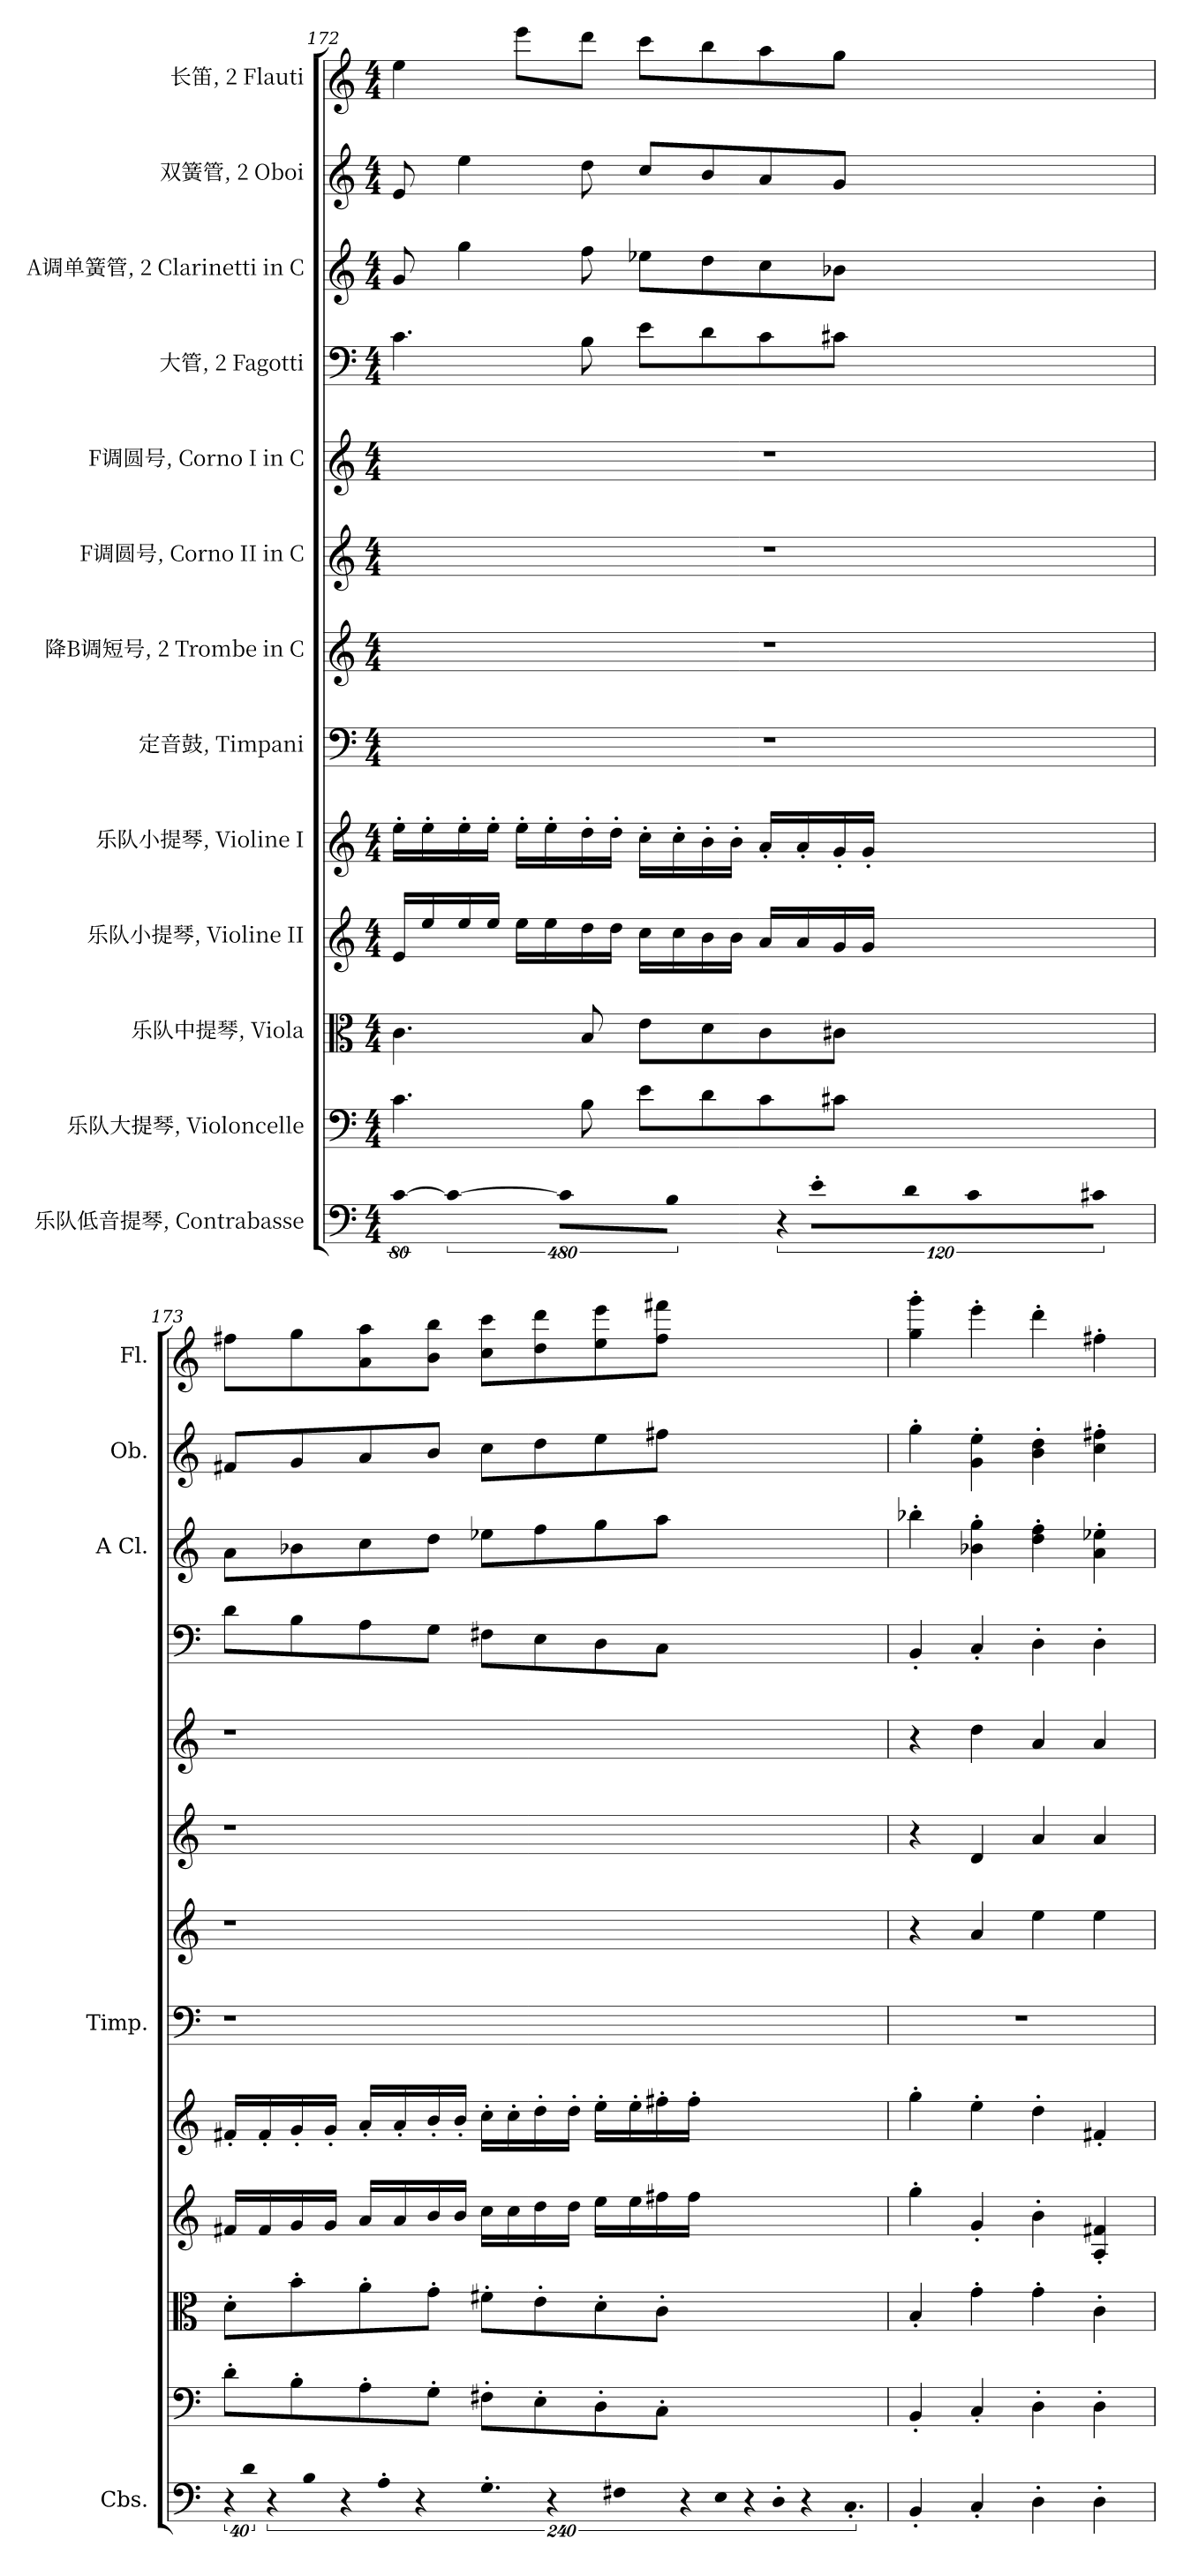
**kern	**kern	**kern	**kern	**kern	**kern	**kern	**kern	**kern	**kern	**kern	**kern	**kern
*part13	*part12	*part11	*part10	*part9	*part8	*part7	*part6	*part5	*part4	*part3	*part2	*part1
*staff13	*staff12	*staff11	*staff10	*staff9	*staff8	*staff7	*staff6	*staff5	*staff4	*staff3	*staff2	*staff1
*I"乐队低音提琴, Contrabasse	*I"乐队大提琴, Violoncelle	*I"乐队中提琴, Viola	*I"乐队小提琴, Violine II	*I"乐队小提琴, Violine I	*I"定音鼓, Timpani	*I"降B调短号, 2 Trombe in C	*I"F调圆号, Corno II in C	*I"F调圆号, Corno I in C	*I"大管, 2 Fagotti	*I"A调单簧管, 2 Clarinetti in C	*I"双簧管, 2 Oboi	*I"长笛, 2 Flauti
*I'Cbs.	*	*	*	*	*I'Timp.	*	*	*	*	*I'A Cl.	*I'Ob.	*I'Fl.
!!LO:PB:g=z
*clefF4	*clefF4	*clefC3	*clefG2	*clefG2	*clefF4	*clefG2	*clefG2	*clefG2	*clefF4	*clefG2	*clefG2	*clefG2
*ITrd7c12	*	*	*	*	*	*ITrd1c2	*ITrd4c7	*ITrd4c7	*	*ITrd2c3	*	*
*k[]	*k[]	*k[]	*k[]	*k[]	*k[]	*k[b-e-]	*k[b-]	*k[b-]	*k[]	*k[f#c#g#]	*k[]	*k[]
*M4/4	*M4/4	*M4/4	*M4/4	*M4/4	*M4/4	*M4/4	*M4/4	*M4/4	*M4/4	*M4/4	*M4/4	*M4/4
*MM198	*MM198	*MM198	*MM198	*MM198	*MM198	*MM198	*MM198	*MM198	*MM198	*MM198	*MM198	*MM198
=172	=172	=172	=172	=172	=172	=172	=172	=172	=172	=172	=172	=172
!LO:N:vis=8	!	!	!	!	!	!	!	!	!	!	!	!
[640%71C\	4.c\	4.c\	16e/LL	16ee'\LL	1r	1r	1r	1r	4.c\	8e/	8e/	4ee\
.	.	.	16ee/	16ee'\	.	.	.	.	.	.	.	.
!LO:N:vis=4	!	!	!	!	!	!	!	!	!	!	!	!
1920%427C\_	.	.	.	.	.	.	.	.	.	.	.	.
.	.	.	16ee/	16ee'\	.	.	.	.	.	4ee\	4ee\	.
.	.	.	16ee/JJ	16ee'\JJ	.	.	.	.	.	.	.	.
.	.	.	16ee\LL	16ee'\LL	.	.	.	.	.	.	.	8eee\L
.	.	.	16ee\	16ee'\	.	.	.	.	.	.	.	.
!LO:N:vis=16	!	!	!	!	!	!	!	!	!	!	!	!
1920%107C\KL]	.	.	.	.	.	.	.	.	.	.	.	.
.	8B\	8B/	16dd\	16dd'\	.	.	.	.	8B\	8dd\	8dd\	8ddd\J
!LO:N:vis=8	!	!	!	!	!	!	!	!	!	!	!	!
640%71BB\J	.	.	.	.	.	.	.	.	.	.	.	.
.	.	.	16dd\JJ	16dd'\JJ	.	.	.	.	.	.	.	.
*	*	*	*	*	*	*	*	*	*	*	*	*MM213
!LO:N:vis=16	!	!	!	!	!	!	!	!	!	!	!	!
1920%107r	8e\L	8e\L	16cc\LL	16cc'\LL	.	.	.	.	8e\L	8ccn\L	8cc/L	8ccc\L
!LO:N:vis=8	!	!	!	!	!	!	!	!	!	!	!	!
640%71E'\L	.	.	.	.	.	.	.	.	.	.	.	.
.	.	.	16cc\	16cc'\	.	.	.	.	.	.	.	.
.	8d\	8d\	16b\	16b'\	.	.	.	.	8d\	8b\	8b/	8bb\
!LO:N:vis=8	!	!	!	!	!	!	!	!	!	!	!	!
640%71D\	.	.	.	.	.	.	.	.	.	.	.	.
.	.	.	16b\JJ	16b'\JJ	.	.	.	.	.	.	.	.
.	8c\	8c\	16a/LL	16a'/LL	.	.	.	.	8c\	8a\	8a/	8aa\
!LO:N:vis=8	!	!	!	!	!	!	!	!	!	!	!	!
640%71C\	.	.	.	.	.	.	.	.	.	.	.	.
.	.	.	16a/	16a'/	.	.	.	.	.	.	.	.
.	8c#X\J	8c#X\J	16g/	16g'/	.	.	.	.	8c#X\J	8gn\J	8g/J	8gg\J
1920ryy	.	.	.	.	.	.	.	.	.	.	.	.
!LO:N:vis=8	!	!	!	!	!	!	!	!	!	!	!	!
640%71C#X\J	.	.	.	.	.	.	.	.	.	.	.	.
.	.	.	16g/JJ	16g'/JJ	.	.	.	.	.	.	.	.
=173	=173	=173	=173	=173	=173	=173	=173	=173	=173	=173	=173	=173
!LO:N:vis=32	!	!	!	!	!	!	!	!	!	!	!	!
640%23r	8d'\L	8d'\L	16f#X/LL	16f#X'/LL	1r	1r	1r	1r	8d\L	8f#\L	8f#X/L	8ff#X\L
!LO:N:vis=32	!	!	!	!	!	!	!	!	!	!	!	!
640%23D\	.	.	.	.	.	.	.	.	.	.	.	.
.	.	.	16f#/	16f#'/	.	.	.	.	.	.	.	.
!LO:N:vis=16	!	!	!	!	!	!	!	!	!	!	!	!
1920%137r	.	.	.	.	.	.	.	.	.	.	.	.
.	8B'\	8b'\	16g/	16g'/	.	.	.	.	8B\	8gn\	8g/	8gg\
!LO:N:vis=16	!	!	!	!	!	!	!	!	!	!	!	!
1920%137BB\	.	.	.	.	.	.	.	.	.	.	.	.
.	.	.	16g/JJ	16g'/JJ	.	.	.	.	.	.	.	.
!LO:N:vis=16	!	!	!	!	!	!	!	!	!	!	!	!
1920%137r	.	.	.	.	.	.	.	.	.	.	.	.
.	8A'\	8a'\	16a/LL	16a'/LL	.	.	.	.	8A\	8a\	8a/	8a\ 8aa\
!LO:N:vis=16	!	!	!	!	!	!	!	!	!	!	!	!
1920%137AA'\	.	.	.	.	.	.	.	.	.	.	.	.
.	.	.	16a/	16a'/	.	.	.	.	.	.	.	.
!LO:N:vis=32	!	!	!	!	!	!	!	!	!	!	!	!
640%23r	.	.	.	.	.	.	.	.	.	.	.	.
.	8G'\J	8g'\J	16b/	16b'/	.	.	.	.	8G\J	8b\J	8b/J	8b\ 8bb\J
!LO:N:vis=16.	!	!	!	!	!	!	!	!	!	!	!	!
960%103GG'\	.	.	.	.	.	.	.	.	.	.	.	.
.	.	.	16b/JJ	16b'/JJ	.	.	.	.	.	.	.	.
.	8F#X'\L	8f#X'\L	16cc\LL	16cc'\LL	.	.	.	.	8F#X\L	8ccn\L	8cc\L	8cc\ 8ccc\L
!LO:N:vis=32	!	!	!	!	!	!	!	!	!	!	!	!
640%23r	.	.	.	.	.	.	.	.	.	.	.	.
!LO:N:vis=32	!	!	!	!	!	!	!	!	!	!	!	!
640%23FF#X\	.	.	.	.	.	.	.	.	.	.	.	.
.	.	.	16cc\	16cc'\	.	.	.	.	.	.	.	.
!LO:N:vis=16	!	!	!	!	!	!	!	!	!	!	!	!
1920%137r	.	.	.	.	.	.	.	.	.	.	.	.
.	8E'\	8e'\	16dd\	16dd'\	.	.	.	.	8E\	8dd\	8dd\	8dd\ 8ddd\
!LO:N:vis=16	!	!	!	!	!	!	!	!	!	!	!	!
1920%137EE\	.	.	.	.	.	.	.	.	.	.	.	.
.	.	.	16dd\JJ	16dd'\JJ	.	.	.	.	.	.	.	.
!LO:N:vis=16	!	!	!	!	!	!	!	!	!	!	!	!
1920%137r	.	.	.	.	.	.	.	.	.	.	.	.
.	8D'\	8d'\	16ee\LL	16ee'\LL	.	.	.	.	8D\	8ee\	8ee\	8ee\ 8eee\
!LO:N:vis=16	!	!	!	!	!	!	!	!	!	!	!	!
1920%137DD'\	.	.	.	.	.	.	.	.	.	.	.	.
.	.	.	16ee\	16ee'\	.	.	.	.	.	.	.	.
!LO:N:vis=32	!	!	!	!	!	!	!	!	!	!	!	!
640%23r	.	.	.	.	.	.	.	.	.	.	.	.
.	8C'\J	8c'\J	16ff#X\	16ff#X'\	.	.	.	.	8C\J	8ff#\J	8ff#X\J	8ff#\ 8fff#X\J
!LO:N:vis=16.	!	!	!	!	!	!	!	!	!	!	!	!
960%103CC'/	.	.	.	.	.	.	.	.	.	.	.	.
.	.	.	16ff#\JJ	16ff#'\JJ	.	.	.	.	.	.	.	.
.	960ryy	960ryy	960ryy	960ryy	960ryy	960ryy	960ryy	960ryy	960ryy	960ryy	960ryy	960ryy
=174	=174	=174	=174	=174	=174	=174	=174	=174	=174	=174	=174	=174
*	*	*	*	*	*	*	*	*	*	*	*	*MM198
4BBB'/	4BB'/	4B'/	4gg'\	4gg'\	1r	4r	4r	4r	4BB'/	4ggn'\	4gg'\	4gg\' 4ggg\'
4CC'/	4C'/	4g'\	4g'/	4ee'\	.	4g/	4G/	4g\	4C'/	4gn\' 4ee\'	4g\' 4ee\'	4eee'\
*	*	*	*	*	*	*	*	*	*	*	*	*MM205
4DD'\	4D'\	4g'\	4b'\	4dd'\	.	4dd\	4d/	4d/	4D'\	4b\' 4dd\'	4b\' 4dd\'	4ddd'\
4DD'\	4D'\	4c'\	4A/' 4f#X/'	4f#X'/	.	4dd\	4d/	4d/	4D'\	4f#\' 4ccn\'	4cc\' 4ff#X\'	4ff#X'\
=	=	=	=	=	=	=	=	=	=	=	=	=
*-	*-	*-	*-	*-	*-	*-	*-	*-	*-	*-	*-	*-
